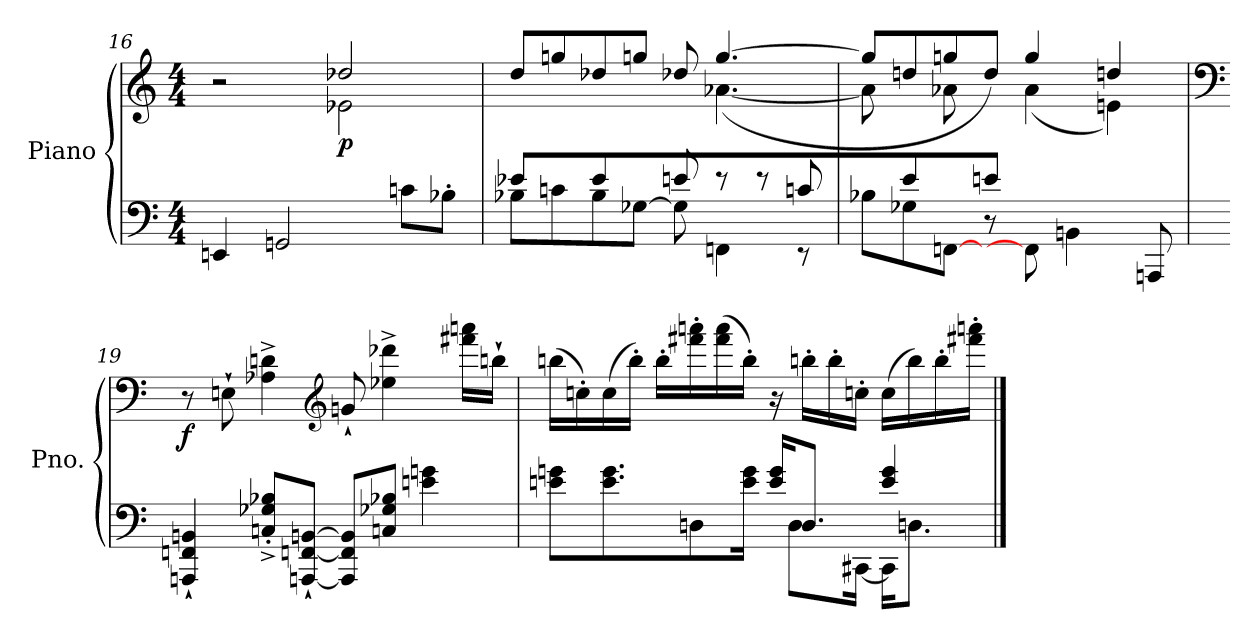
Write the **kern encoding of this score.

**kern	**kern	**dynam
*part1	*part1	*part1
*staff2	*staff1	*staff1/2
*I"Piano	*	*
*I'Pno.	*	*
*clefF4	*clefG2	*
*k[]	*k[]	*
*M4/4	*M4/4	*
=16	=16	=16
*	*^	*
4EEn/	2r	2ryy	.
2GGn/	.	.	.
!	!	!	!LO:DY:b
.	2dd-X/	2e-X\	p
8cn\L	.	.	.
8B-X'\J	.	.	.
=17	=17	=17	=17
*^	*	*	*
*	*^	*	*	*
(>8e-X/L	8B-X\L	2ryy	8dd/L	8ryy	.
8ryy	8cn\	.	8ggn/	8a-X\)	.
(>8e-/	8B-\	.	8dd-X/	8ryy	.
2ryy	[8G-X\J	.	8ggn/J	8a-X\J)	.
.	(>8e/	8G-\]	8dd-X/	8ryy	.
.	8r	4FFn\	[4.gg/	([4.a-X\	.
.	8r	.	.	.	.
8ryy	8cn/	8r	.	.	.
!!LO:LB:g=z	!!
=18	=18	=18	=18	=18	=18
8ryy	1ryy	8B-X\L	8gg/L]	8a-\L]	.
8e/	.	8G-X\	8ddn/	8ryy	.
8ryy	.	[8FFn\J	8ggn/	8a-X\	.
8en/J	.	8r	8dd/J)	8ryy	.
2ryy	.	8FF\]	4gg/	(<4a-\	.
.	.	4BBn\	.	.	.
.	.	.	4ddn/	4en\)	.
.	.	8AAAn/	.	.	.
*v	*v	*v	*	*	*
*	*v	*v	*
=19	=19	=19
*	*clefF4	*
*^	*	*
*	*^	*	*
!	!	!	!	!LO:DY:b
*v	*v	*v	*	*
4AAAn/` 4FFn/` 4BBn/`	8r	f
.	8En`\	.
8Cn/'^ 8G-X/'^ 8B-X/'^L	4A-X\^ 4dn\^	.
[8AAAn/` [8FFn/` [8BBn/`J	.	.
*	*clefG2	*
8AAA/] 8FF/] 8BB/]L	8gn`/	.
8Cn/ 8G-X/ 8B-X/J	4ee-X\^ 4ddd-X\^	.
4en\ 4gn\	.	.
.	16fff#X\ 16aaan\LL	.
.	16bbn`\JJ	.
!!LO:LB:g=z
=20	=20	=20
*^	*	*
8en\ 8gn\L	16ryy	(>16bbn\LL	.
*v	*v	*	*
.	16ccn'\)	.
8.e\ 8.g\	(>16cc\	.
.	16bb'\JJ)	.
.	16bb'\LL	.
8Dn\	16fff#X\' 16aaan\'	.
.	(>16fff#\ 16aaa\	.
16e\ 16g\Jk	16bb'\JJ)	.
16e/ 16g/KL	16r	.
*^	*	*
8.D/J	8D\L	16bbn'\LL	.
.	.	16bb'\	.
.	[16CC#X\Jk	16ccn'\JJ	.
4e/ 4g/	16CC#\KL]	(>16cc\LL	.
.	8.Dn\J	16bb\)	.
.	.	16bb'\	.
.	.	16fff#X\' 16aaan\'JJ	.
*v	*v	*	*
==	==	==
*-	*-	*-
